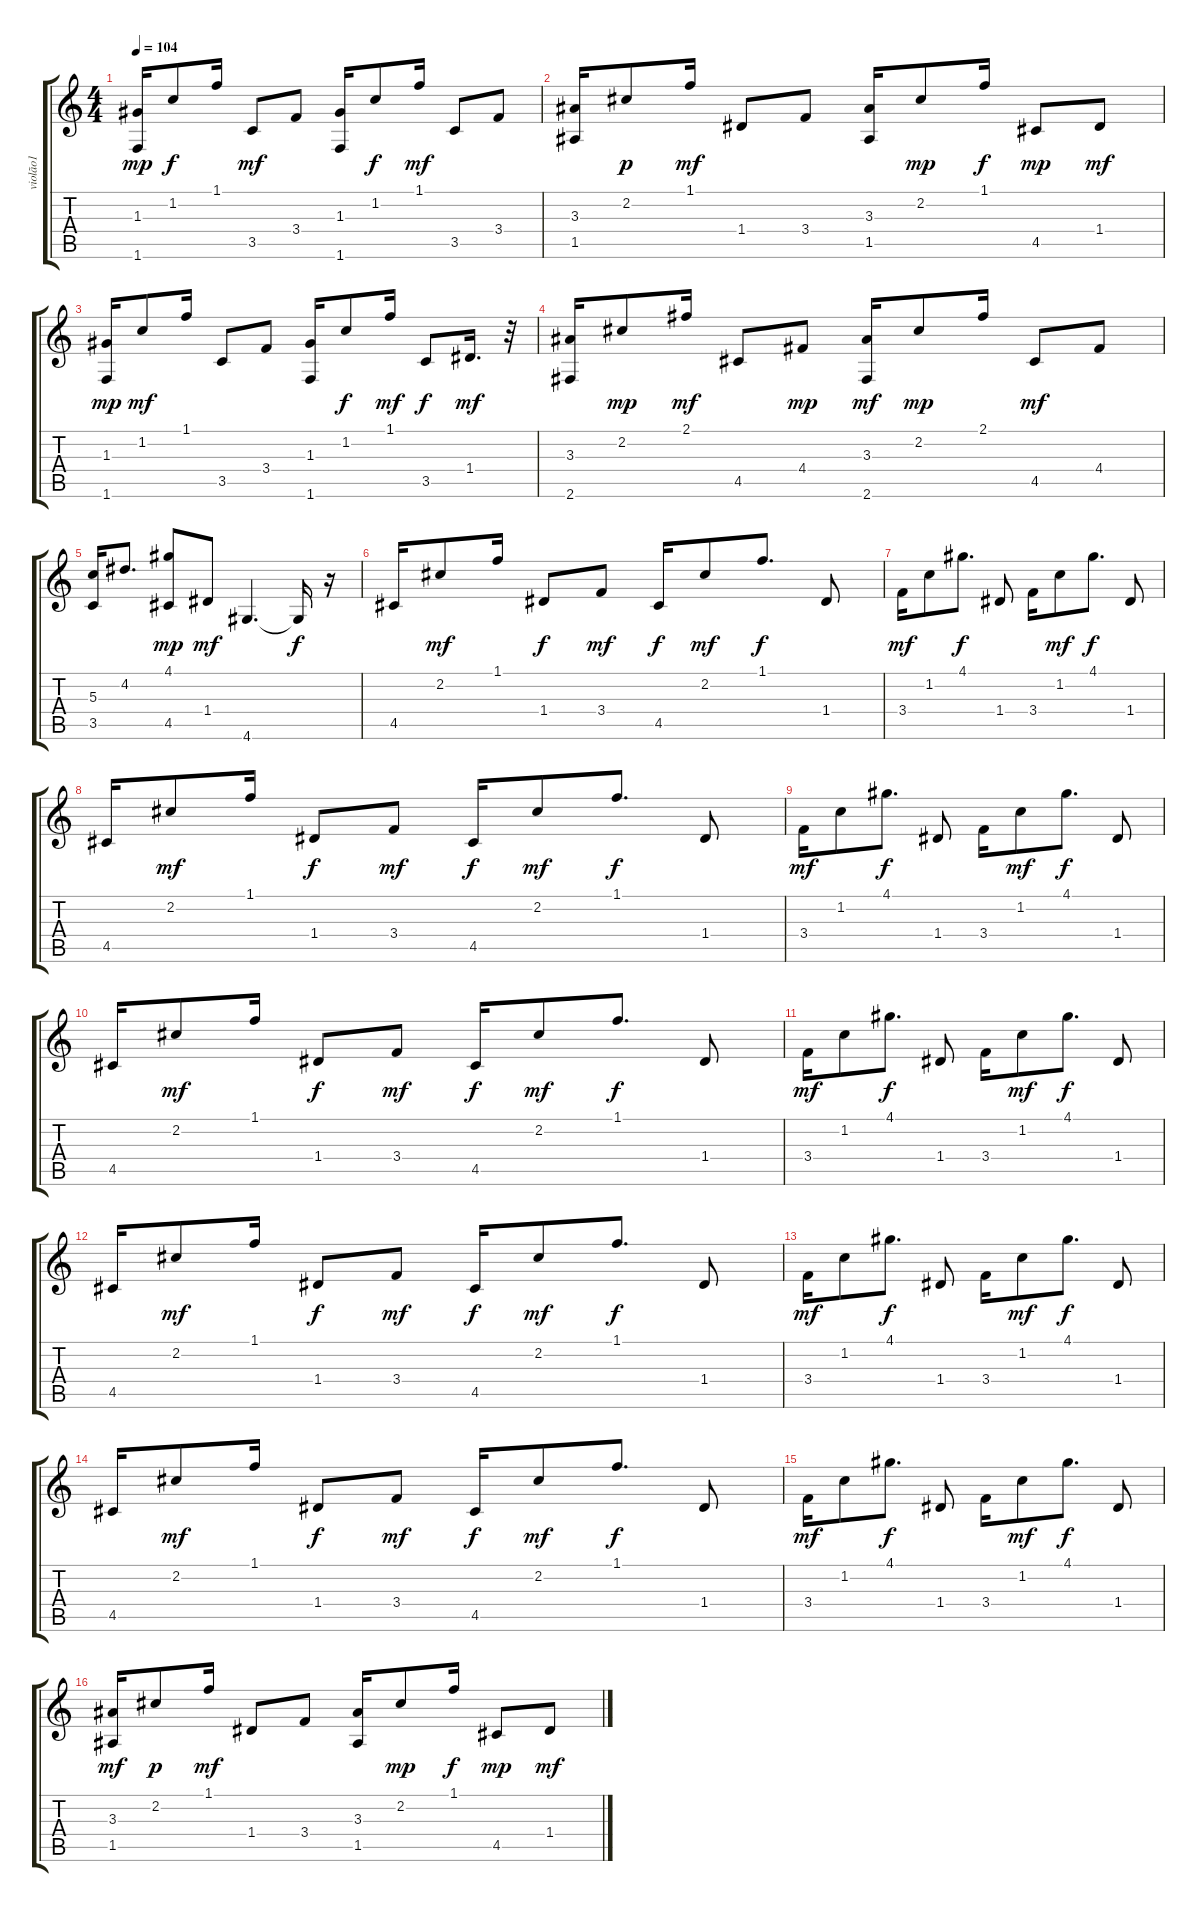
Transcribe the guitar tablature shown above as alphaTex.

\track ("violão1" "violão1") {instrument acousticguitarnylon}
\staff {score tabs}
\tuning (E4 B3 G3 D3 A2 E2) {hide}
\ts (4 4)
\tempo 104
\clef g2
\ks c
(1.3 1.6).16{dy mp} 1.2.8{dy f} 1.1.16 3.5.8{dy mf} 3.4.8 (1.3 1.6).16 1.2.8{dy f} 1.1.16{dy mf} 3.5.8 3.4.8 |
(3.3 1.5).16 2.2.8{dy p} 1.1.16{dy mf} 1.4.8 3.4.8 (3.3 1.5).16 2.2.8{dy mp} 1.1.16{dy f} 4.5.8{dy mp} 1.4.8{dy mf} |
(1.3 1.6).16{dy mp} 1.2.8{dy mf} 1.1.16 3.5.8 3.4.8 (1.3 1.6).16 1.2.8{dy f} 1.1.16{dy mf} 3.5.8{dy f} 1.4.16{d dy mf} r.32 |
(3.3 2.6).16 2.2.8{dy mp} 2.1.16{dy mf} 4.5.8 4.4.8{dy mp} (3.3 2.6).16{dy mf} 2.2.8{dy mp} 2.1.16 4.5.8{dy mf} 4.4.8 |
(5.3 3.5).16 4.2.8{d} (4.1 4.5).8{dy mp} 1.4.8{dy mf} 4.6.4{d} 4.6{t}.16{dy f} r.16 |
4.5.16 2.2.8{dy mf} 1.1.16 1.4.8{dy f} 3.4.8{dy mf} 4.5.16{dy f} 2.2.8{dy mf} 1.1.8{d dy f} 1.4.8 |
3.4.16{dy mf} 1.2.8 4.1.8{d dy f} 1.4.8 3.4.16 1.2.8{dy mf} 4.1.8{d dy f} 1.4.8 |
4.5.16 2.2.8{dy mf} 1.1.16 1.4.8{dy f} 3.4.8{dy mf} 4.5.16{dy f} 2.2.8{dy mf} 1.1.8{d dy f} 1.4.8 |
3.4.16{dy mf} 1.2.8 4.1.8{d dy f} 1.4.8 3.4.16 1.2.8{dy mf} 4.1.8{d dy f} 1.4.8 |
4.5.16 2.2.8{dy mf} 1.1.16 1.4.8{dy f} 3.4.8{dy mf} 4.5.16{dy f} 2.2.8{dy mf} 1.1.8{d dy f} 1.4.8 |
3.4.16{dy mf} 1.2.8 4.1.8{d dy f} 1.4.8 3.4.16 1.2.8{dy mf} 4.1.8{d dy f} 1.4.8 |
4.5.16 2.2.8{dy mf} 1.1.16 1.4.8{dy f} 3.4.8{dy mf} 4.5.16{dy f} 2.2.8{dy mf} 1.1.8{d dy f} 1.4.8 |
3.4.16{dy mf} 1.2.8 4.1.8{d dy f} 1.4.8 3.4.16 1.2.8{dy mf} 4.1.8{d dy f} 1.4.8 |
4.5.16 2.2.8{dy mf} 1.1.16 1.4.8{dy f} 3.4.8{dy mf} 4.5.16{dy f} 2.2.8{dy mf} 1.1.8{d dy f} 1.4.8 |
3.4.16{dy mf} 1.2.8 4.1.8{d dy f} 1.4.8 3.4.16 1.2.8{dy mf} 4.1.8{d dy f} 1.4.8 |
(3.3 1.5).16{dy mf} 2.2.8{dy p} 1.1.16{dy mf} 1.4.8 3.4.8 (3.3 1.5).16 2.2.8{dy mp} 1.1.16{dy f} 4.5.8{dy mp} 1.4.8{dy mf}
